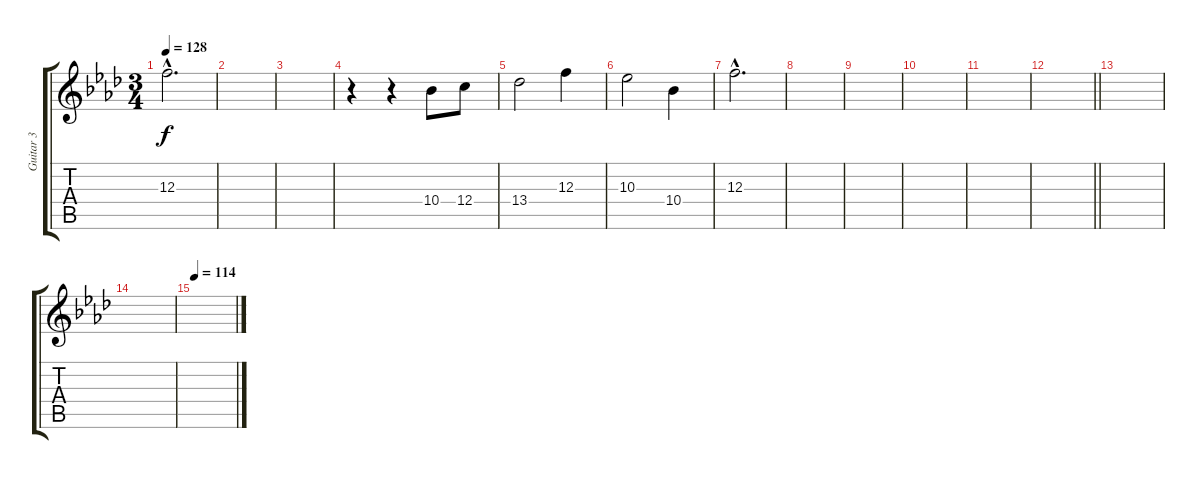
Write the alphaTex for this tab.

\track ("Guitar 3" "Guitar 3") {instrument acousticguitarsteel}
\staff {score tabs}
\tuning (D4 A3 F3 C3 G2 D2) {hide}
\ts (3 4)
\tempo 128
\clef g2
\ks fminor
12.3{hac}.2{d dy f} |
|
|
r.4 r.4 10.4.8 12.4.8 |
13.4.2 12.3.4 |
10.3.2 10.4.4 |
12.3{hac}.2{d} |
|
|
|
|
\barLineRight lightlight
|
|
|
\tempo 114
